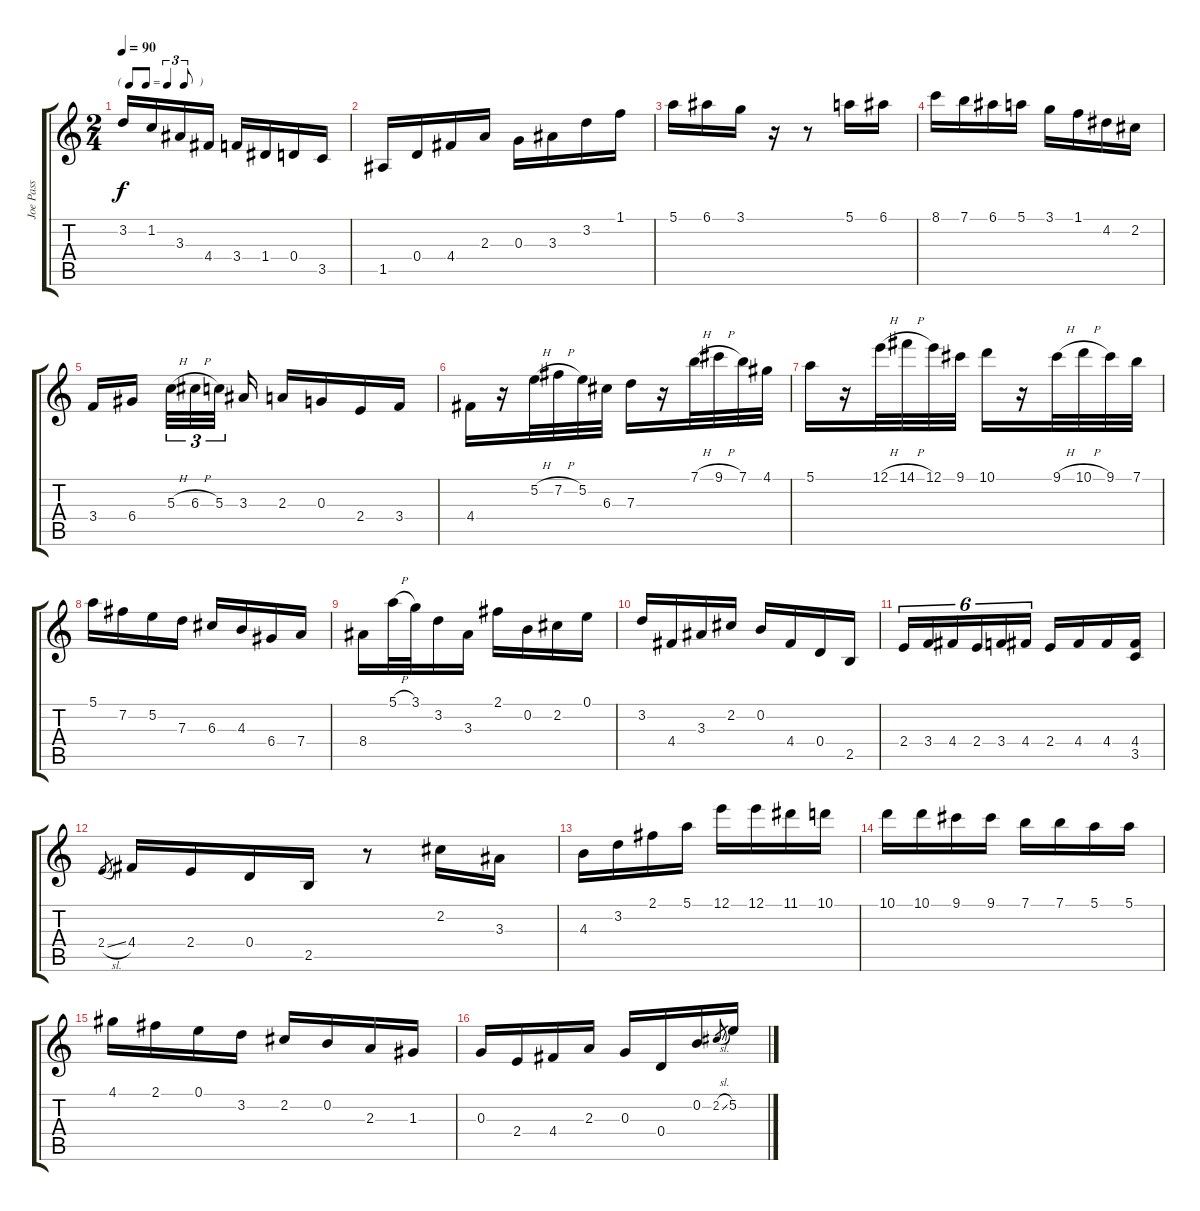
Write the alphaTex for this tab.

\track ("Joe Pass" "Joe Pass") {instrument electricguitarjazz}
\staff {score tabs}
\tuning (E4 B3 G3 D3 A2 E2) {hide}
\ts (2 4)
\tf triplet8th
\tempo 90
\clef g2
\ks c
3.2.16{dy f} 1.2.16 3.3.16 4.4.16 3.4.16 1.4.16 0.4.16 3.5.16 |
1.5.16 0.4.16 4.4.16 2.3.16 0.3.16 3.3.16 3.2.16 1.1.16 |
5.1.16 6.1.16 3.1.16 r.16 r.8 5.1.16 6.1.16 |
8.1.16 7.1.16 6.1.16 5.1.16 3.1.16 1.1.16 4.2.16 2.2.16 |
3.4.16 6.4.16 5.3{h}.32{tu (3 2)} 6.3{h}.32{tu (3 2)} 5.3.32{tu (3 2)} 3.3.16 2.3.16 0.3.16 2.4.16 3.4.16 |
4.4.16 r.16 5.2{h}.32 7.2{h}.32 5.2.32 6.3.32 7.3.16 r.16 7.1{h}.32 9.1{h}.32 7.1.32 4.1.32 |
5.1.16 r.16 12.1{h}.32 14.1{h}.32 12.1.32 9.1.32 10.1.16 r.16 9.1{h}.32 10.1{h}.32 9.1.32 7.1.32 |
5.1.16 7.2.16 5.2.16 7.3.16 6.3.16 4.3.16 6.4.16 7.4.16 |
8.4.16 5.1{h}.32 3.1.32 3.2.16 3.3.16 2.1.16 0.2.16 2.2.16 0.1.16 |
3.2.16 4.4.16 3.3.16 2.2.16 0.2.16 4.4.16 0.4.16 2.5.16 |
2.4.16{tu (6 4)} 3.4.16{tu (6 4)} 4.4.16{tu (6 4)} 2.4.16{tu (6 4)} 3.4.16{tu (6 4)} 4.4.16{tu (6 4)} 2.4.16 4.4.16 4.4.16 (4.4 3.5).16 |
2.4{sl}.8{gr} 4.4.16 2.4.16 0.4.16 2.5.16 r.8 2.2.16 3.3.16 |
4.3.16 3.2.16 2.1.16 5.1.16 12.1.16 12.1.16 11.1.16 10.1.16 |
10.1.16 10.1.16 9.1.16 9.1.16 7.1.16 7.1.16 5.1.16 5.1.16 |
4.1.16 2.1.16 0.1.16 3.2.16 2.2.16 0.2.16 2.3.16 1.3.16 |
0.3.16 2.4.16 4.4.16 2.3.16 0.3.16 0.4.16 0.2.16 2.2{sl}.8{gr} 5.2.16
